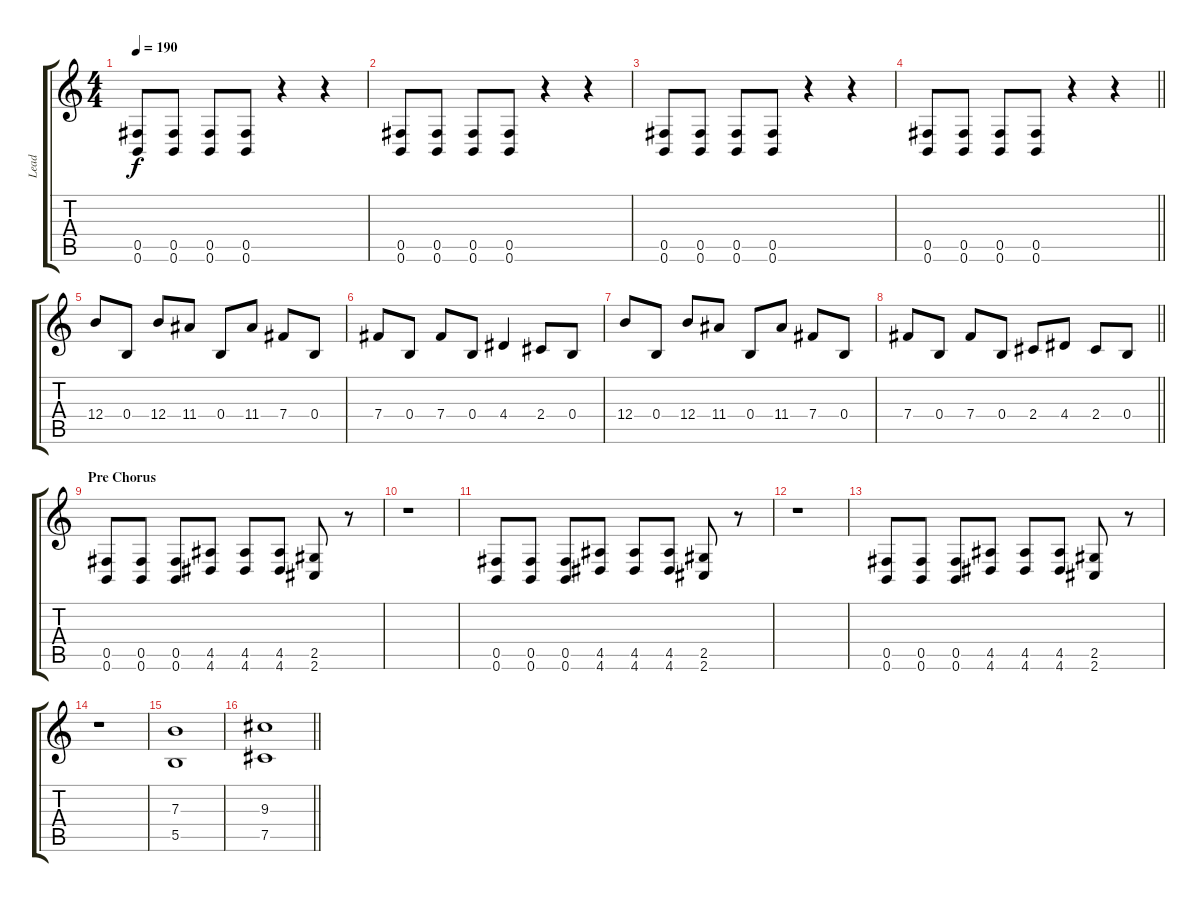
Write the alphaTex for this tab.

\track ("Lead" "Lead") {instrument distortionguitar}
\staff {score tabs}
\tuning (Db4 Ab3 E3 B2 Gb2 B1) {hide}
\ts (4 4)
\tempo 190
\clef g2
\ks c
(0.5 0.6).8{dy f} (0.5 0.6).8 (0.5 0.6).8 (0.5 0.6).8 r.4 r.4 |
(0.5 0.6).8 (0.5 0.6).8 (0.5 0.6).8 (0.5 0.6).8 r.4 r.4 |
(0.5 0.6).8 (0.5 0.6).8 (0.5 0.6).8 (0.5 0.6).8 r.4 r.4 |
\barLineRight lightlight
(0.5 0.6).8 (0.5 0.6).8 (0.5 0.6).8 (0.5 0.6).8 r.4 r.4 |
12.4.8 0.4.8 12.4.8 11.4.8 0.4.8 11.4.8 7.4.8 0.4.8 |
7.4.8 0.4.8 7.4.8 0.4.8 4.4.4 2.4.8 0.4.8 |
12.4.8 0.4.8 12.4.8 11.4.8 0.4.8 11.4.8 7.4.8 0.4.8 |
\barLineRight lightlight
7.4.8 0.4.8 7.4.8 0.4.8 2.4.8 4.4.8 2.4.8 0.4.8 |
\section ("" "Pre Chorus")
(0.5 0.6).8 (0.5 0.6).8 (0.5 0.6).8 (4.5 4.6).8 (4.5 4.6).8 (4.5 4.6).8 (2.5 2.6).8 r.8 |
r.1 |
(0.5 0.6).8 (0.5 0.6).8 (0.5 0.6).8 (4.5 4.6).8 (4.5 4.6).8 (4.5 4.6).8 (2.5 2.6).8 r.8 |
r.1 |
(0.5 0.6).8 (0.5 0.6).8 (0.5 0.6).8 (4.5 4.6).8 (4.5 4.6).8 (4.5 4.6).8 (2.5 2.6).8 r.8 |
r.1 |
(7.3 5.5).1 |
\barLineRight lightlight
(9.3 7.5).1
